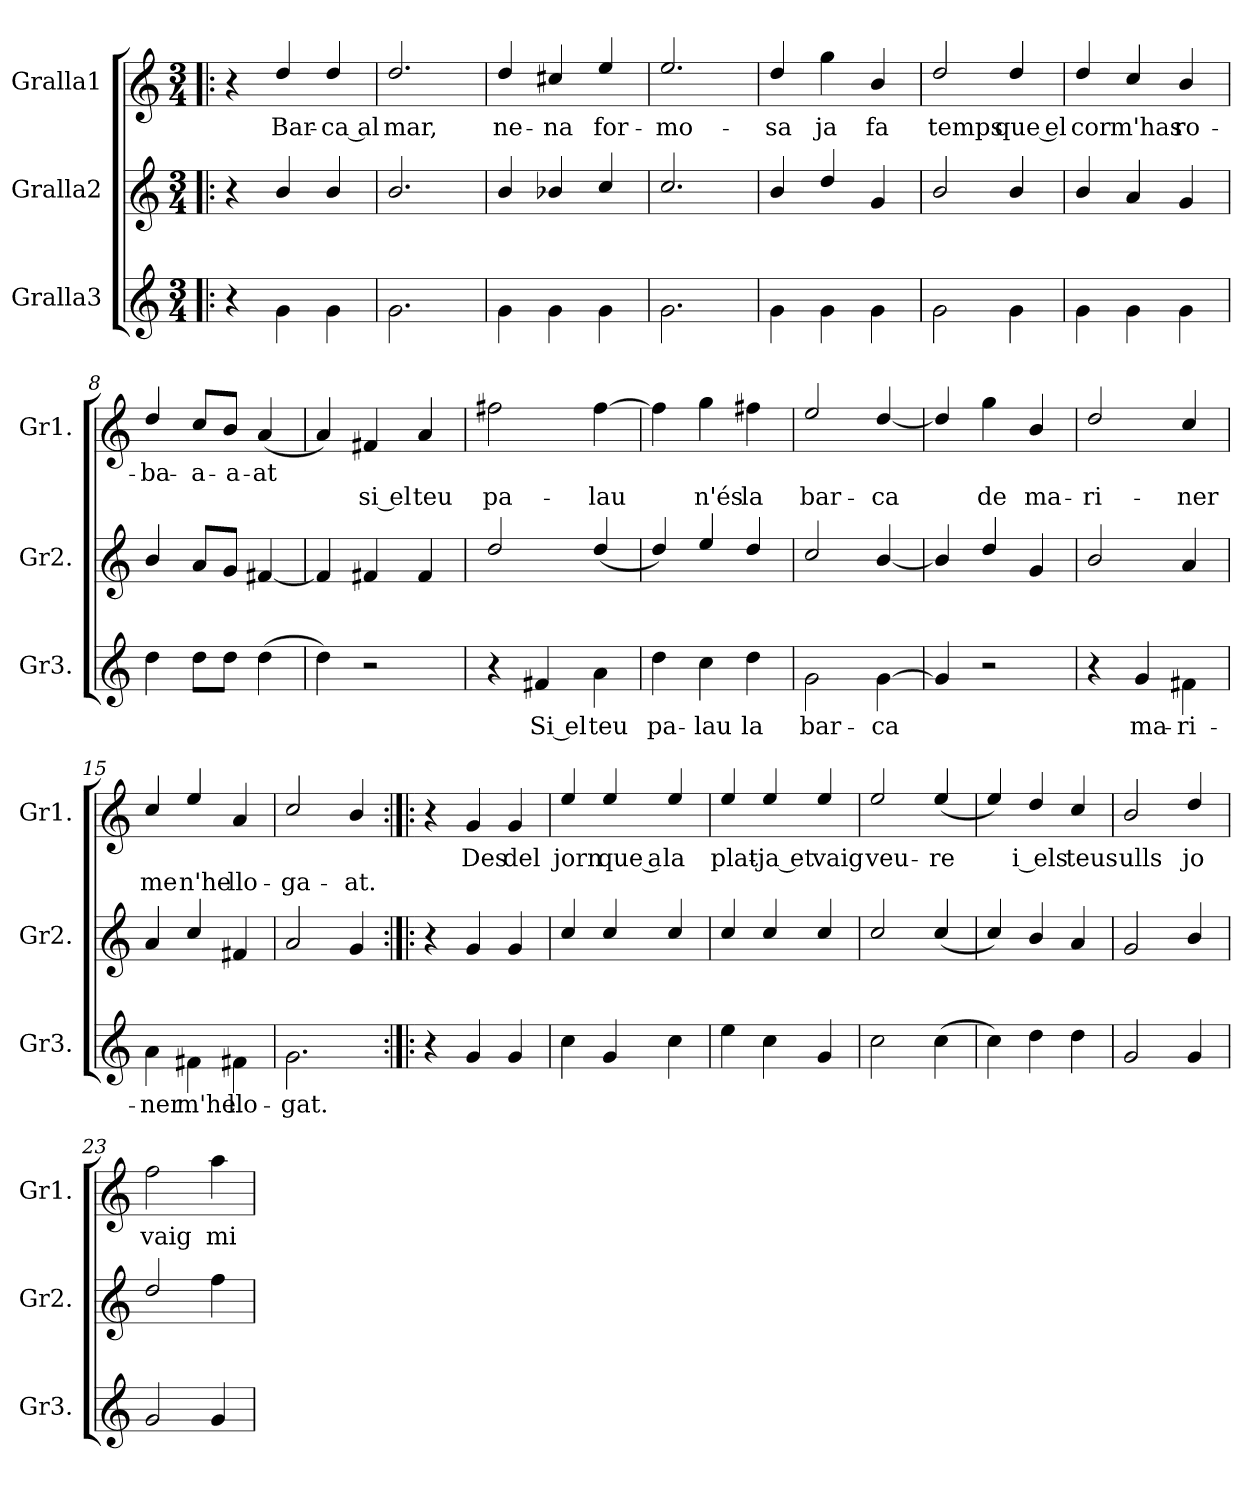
**kern	**text	**kern	**kern	**text	**text
*part3	*part3	*part2	*part1	*part1	*part1
*staff3	*staff3	*staff2	*staff1	*staff1	*staff1
*I"Gralla3	*	*I"Gralla2	*I"Gralla1	*	*
*I'Gr3.	*	*I'Gr2.	*I'Gr1.	*	*
*clefG2	*	*clefG2	*clefG2	*	*
*k[]	*	*k[]	*k[]	*	*
*M3/4	*	*M3/4	*M3/4	*	*
*MM150	*	*MM150	*MM150	*	*
=1!|:	=1!|:	=1!|:	=1!|:	=1!|:	=1!|:
4r	.	4r	4r	.	.
!	!	!	!	!LO:LY:b	!
4g\	.	4b/	4dd/	Bar-	.
!	!	!	!	!LO:LY:b	!
4g\	.	4b/	4dd/	ca al	.
=2	=2	=2	=2	=2	=2
!	!	!	!	!LO:LY:b	!
2.g\	.	2.b/	2.dd/	mar,	.
=3	=3	=3	=3	=3	=3
!	!	!	!	!LO:LY:b	!
4g\	.	4b/	4dd/	ne-	.
!	!	!	!	!LO:LY:b	!
4g\	.	4b-X/	4cc#X/	-na	.
!	!	!	!	!LO:LY:b	!
4g\	.	4cc/	4ee/	for-	.
=4	=4	=4	=4	=4	=4
!	!	!	!	!LO:LY:b	!
2.g\	.	2.cc/	2.ee/	-mo-	.
=5	=5	=5	=5	=5	=5
!	!	!	!	!LO:LY:b	!
4g\	.	4b/	4dd/	-sa	.
!	!	!	!	!LO:LY:b	!
4g\	.	4dd/	4gg\	ja	.
!	!	!	!	!LO:LY:b	!
4g\	.	4g/	4b/	fa	.
=6	=6	=6	=6	=6	=6
!	!	!	!	!LO:LY:b	!
2g\	.	2b/	2dd/	temps	.
!	!	!	!	!LO:LY:b	!
4g\	.	4b/	4dd/	que el	.
=7	=7	=7	=7	=7	=7
!	!	!	!	!LO:LY:b	!
4g\	.	4b/	4dd/	cor	.
!	!	!	!	!LO:LY:b	!
4g\	.	4a/	4cc/	m'has	.
!	!	!	!	!LO:LY:b	!
4g\	.	4g/	4b/	ro-	.
=8	=8	=8	=8	=8	=8
!	!	!	!	!LO:LY:b	!
4dd\	.	4b/	4dd/	-ba-	.
!	!	!	!	!LO:LY:b	!
8dd\L	.	8a/L	8cc/L	-a-	.
!	!	!	!	!LO:LY:b	!
8dd\J	.	8g/J	8b/J	-a-	.
!	!	!	!	!LO:LY:b	!
(<4dd\	.	[4f#X/	(<4a/	-at	.
!!LO:LB:g=z
=9	=9	=9	=9	=9	=9
4dd\)	.	4f#/]	4a/)	.	.
!	!	!	!	!	!LO:LY:b
2r	.	4f#X/	4f#X/	.	si el
!	!	!	!	!	!LO:LY:b
.	.	4f#/	4a/	.	teu
=10	=10	=10	=10	=10	=10
!	!	!	!	!	!LO:LY:b
4r	.	2dd/	2ff#X\	.	pa-
!	!LO:LY:b	!	!	!	!
4f#X/	Si el	.	.	.	.
!	!LO:LY:b	!	!	!	!LO:LY:b
4a\	teu	(<4dd/	[4ff#\	.	-lau
=11	=11	=11	=11	=11	=11
!	!LO:LY:b	!	!	!	!
4dd\	pa-	4dd/)	4ff#\]	.	.
!	!LO:LY:b	!	!	!	!LO:LY:b
4cc\	-lau	4ee/	4gg\	.	n'és
!	!LO:LY:b	!	!	!	!LO:LY:b
4dd\	la	4dd/	4ff#X\	.	la
=12	=12	=12	=12	=12	=12
!	!LO:LY:b	!	!	!	!LO:LY:b
2g\	bar-	2cc/	2ee/	.	bar-
!	!LO:LY:b	!	!	!	!LO:LY:b
[4g\	-ca	[4b/	[4dd/	.	-ca
=13	=13	=13	=13	=13	=13
4g/]	.	4b/]	4dd/]	.	.
!	!	!	!	!	!LO:LY:b
2r	.	4dd/	4gg\	.	de
!	!	!	!	!	!LO:LY:b
.	.	4g/	4b/	.	ma-
=14	=14	=14	=14	=14	=14
!	!	!	!	!	!LO:LY:b
4r	.	2b/	2dd/	.	-ri-
!	!LO:LY:b	!	!	!	!
4g/	ma-	.	.	.	.
!	!LO:LY:b	!	!	!	!LO:LY:b
4f#X\	-ri-	4a/	4cc/	.	-ner
=15	=15	=15	=15	=15	=15
!	!LO:LY:b	!	!	!	!LO:LY:b
4a\	-ner	4a/	4cc/	.	me
!	!LO:LY:b	!	!	!	!LO:LY:b
4f#X\	m'he	4cc/	4ee/	.	n'he
!	!LO:LY:b	!	!	!	!LO:LY:b
4f#X\	llo-	4f#X/	4a/	.	llo-
=16	=16	=16	=16	=16	=16
!	!LO:LY:b	!	!	!	!LO:LY:b
2.g\	-gat.	2a/	2cc/	.	-ga-
!	!	!	!	!	!LO:LY:b
.	.	4g/	4b/	.	-at.
!!LO:LB:g=z
=17:|!|:	=17:|!|:	=17:|!|:	=17:|!|:	=17:|!|:	=17:|!|:
4r	.	4r	4r	.	.
!	!	!	!	!LO:LY:b	!
4g/	.	4g/	4g/	Des	.
!	!	!	!	!LO:LY:b	!
4g/	.	4g/	4g/	del	.
=18	=18	=18	=18	=18	=18
!	!	!	!	!LO:LY:b	!
4cc\	.	4cc/	4ee/	jorn	.
!	!	!	!	!LO:LY:b	!
4g/	.	4cc/	4ee/	que a	.
!	!	!	!	!LO:LY:b	!
4cc\	.	4cc/	4ee/	la	.
=19	=19	=19	=19	=19	=19
!	!	!	!	!LO:LY:b	!
4ee\	.	4cc/	4ee/	plat-	.
!	!	!	!	!LO:LY:b	!
4cc\	.	4cc/	4ee/	ja et	.
!	!	!	!	!LO:LY:b	!
4g/	.	4cc/	4ee/	vaig	.
=20	=20	=20	=20	=20	=20
!	!	!	!	!LO:LY:b	!
2cc\	.	2cc/	2ee/	veu-	.
!	!	!	!	!LO:LY:b	!
(>4cc\	.	(<4cc/	(<4ee/	-re	.
=21	=21	=21	=21	=21	=21
4cc\)	.	4cc/)	4ee/)	.	.
!	!	!	!	!LO:LY:b	!
4dd\	.	4b/	4dd/	i els	.
!	!	!	!	!LO:LY:b	!
4dd\	.	4a/	4cc/	teus	.
=22	=22	=22	=22	=22	=22
!	!	!	!	!LO:LY:b	!
2g/	.	2g/	2b/	ulls	.
!	!	!	!	!LO:LY:b	!
4g/	.	4b/	4dd/	jo	.
=23	=23	=23	=23	=23	=23
!	!	!	!	!LO:LY:b	!
2g/	.	2dd/	2ff\	vaig	.
!	!	!	!	!LO:LY:b	!
4g/	.	4ff\	4aa\	mi-	.
=	=	=	=	=	=
*-	*-	*-	*-	*-	*-
